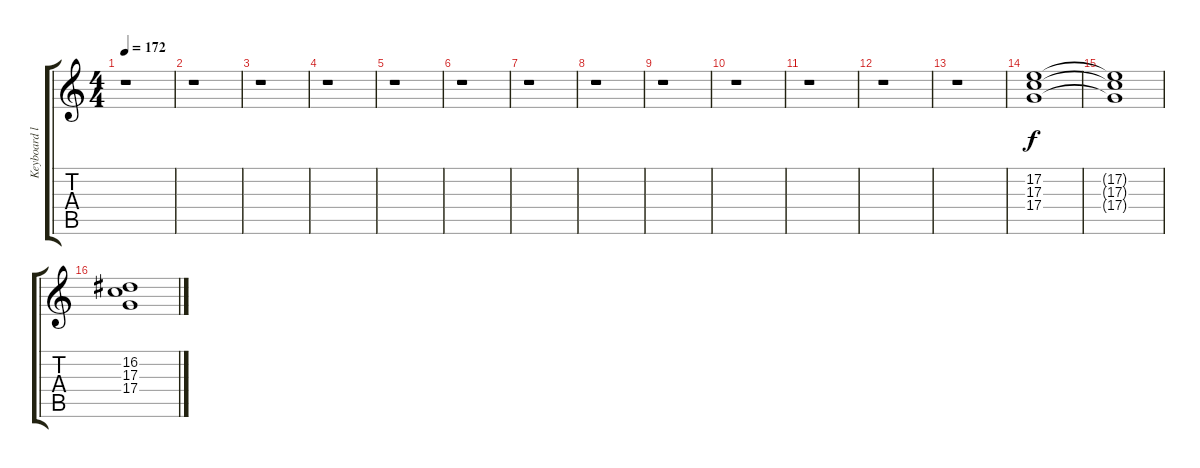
\track ("Keyboard ll" "Keyboard l") {instrument rockorgan}
\staff {score tabs}
\tuning (E4 B3 G3 D3 A2 E2) {hide}
\ts (4 4)
\tempo 172
\clef g2
\ks c
r.1{dy f} |
r.1 |
r.1 |
r.1 |
r.1 |
r.1 |
r.1 |
r.1 |
r.1 |
r.1 |
r.1 |
r.1 |
r.1 |
(17.2 17.3 17.4).1 |
(17.2{t} 17.3{t} 17.4{t}).1 |
(16.2 17.3 17.4).1
